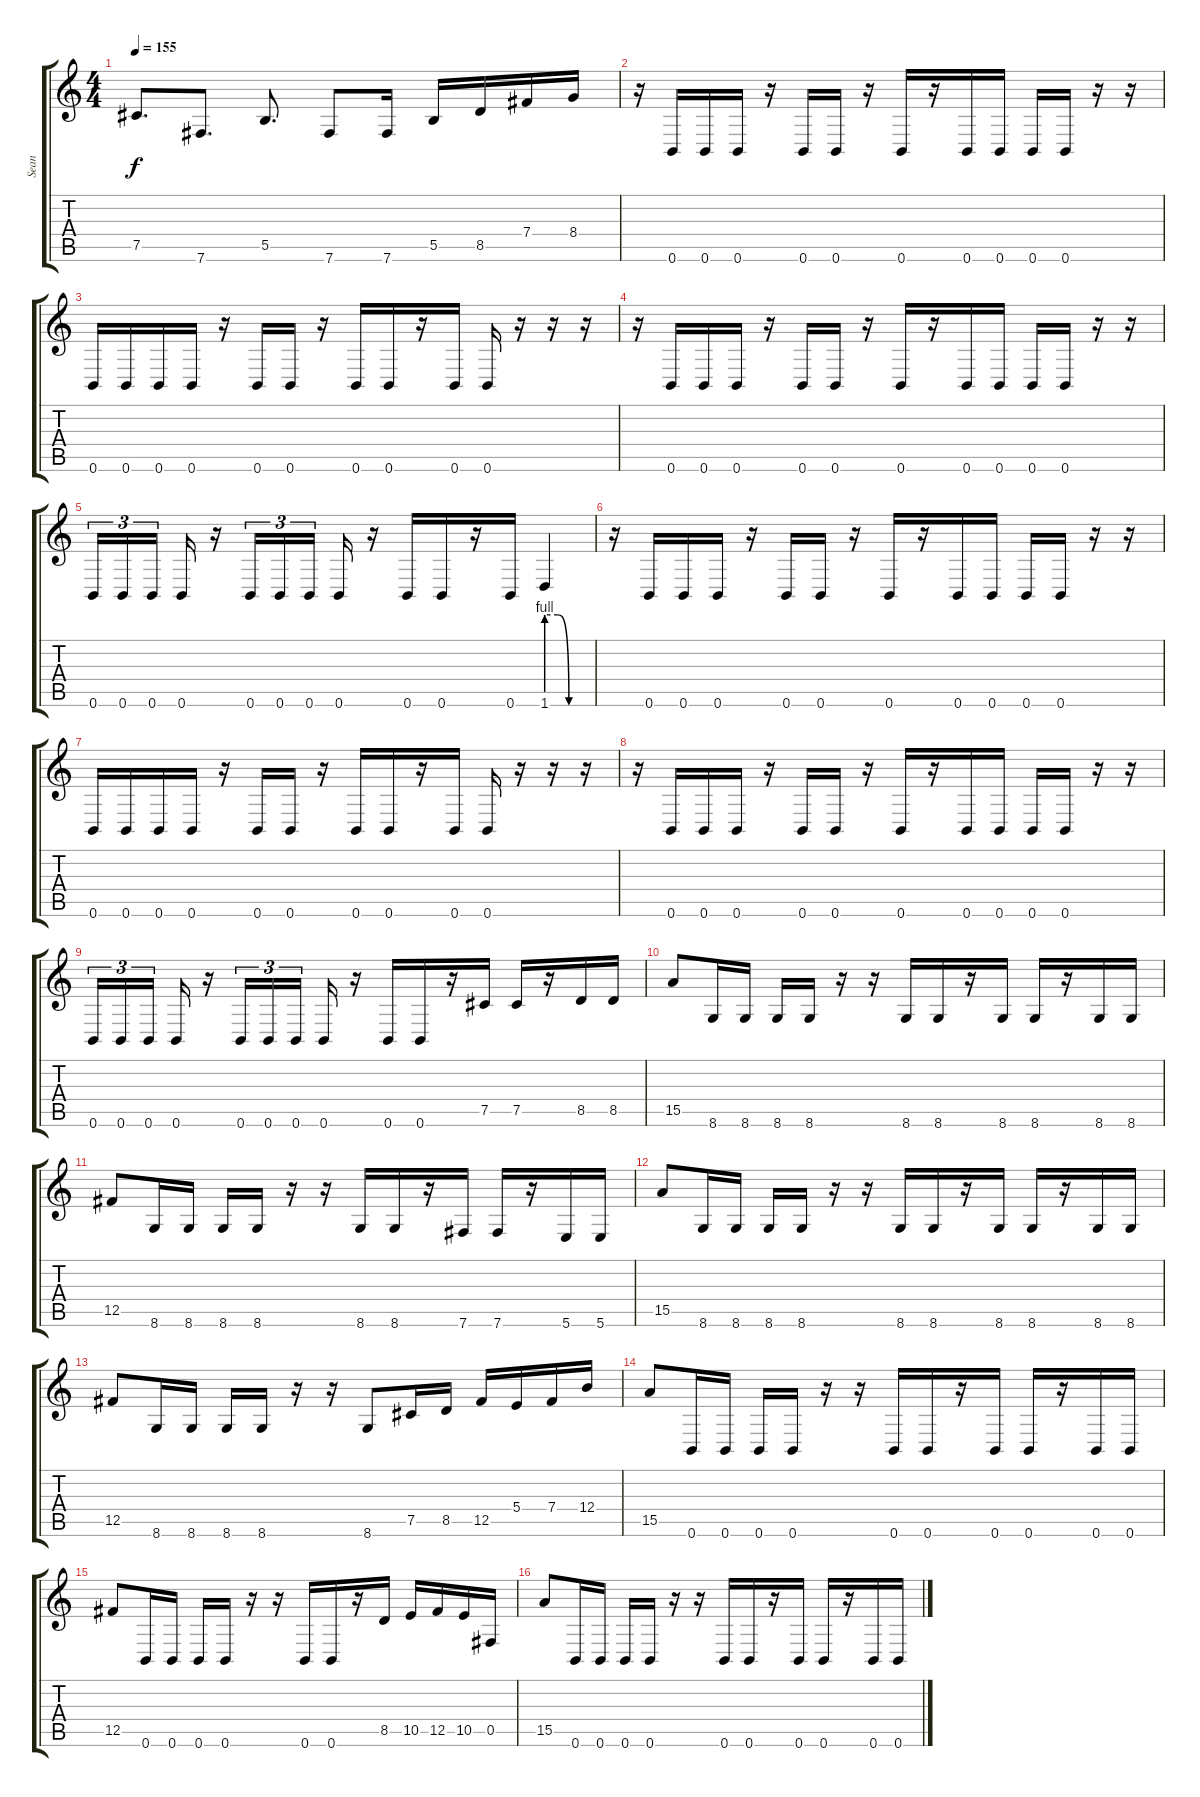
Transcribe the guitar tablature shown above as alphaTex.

\track ("Sean" "Sean") {instrument overdrivenguitar}
\staff {score tabs}
\tuning (Db4 Ab3 E3 B2 Gb2 B1) {hide}
\ts (4 4)
\tempo 155
\clef g2
\ks c
7.5.8{d dy f} 7.6.8{d} 5.5.8{d} 7.6.8 7.6.16 5.5.16 8.5.16 7.4.16 8.4.16 |
r.16 0.6.16 0.6.16 0.6.16 r.16 0.6.16 0.6.16 r.16 0.6.16 r.16 0.6.16 0.6.16 0.6.16 0.6.16 r.16 r.16 |
0.6.16 0.6.16 0.6.16 0.6.16 r.16 0.6.16 0.6.16 r.16 0.6.16 0.6.16 r.16 0.6.16 0.6.16 r.16 r.16 r.16 |
r.16 0.6.16 0.6.16 0.6.16 r.16 0.6.16 0.6.16 r.16 0.6.16 r.16 0.6.16 0.6.16 0.6.16 0.6.16 r.16 r.16 |
0.6.16{tu (3 2)} 0.6.16{tu (3 2)} 0.6.16{tu (3 2) beam splitsecondary} 0.6.16 r.16 0.6.16{tu (3 2)} 0.6.16{tu (3 2)} 0.6.16{tu (3 2) beam splitsecondary} 0.6.16 r.16 0.6.16 0.6.16 r.16 0.6.16 1.6{be (custom 0 4 15 4 30 0 60 0)}.4 |
r.16 0.6.16 0.6.16 0.6.16 r.16 0.6.16 0.6.16 r.16 0.6.16 r.16 0.6.16 0.6.16 0.6.16 0.6.16 r.16 r.16 |
0.6.16 0.6.16 0.6.16 0.6.16 r.16 0.6.16 0.6.16 r.16 0.6.16 0.6.16 r.16 0.6.16 0.6.16 r.16 r.16 r.16 |
r.16 0.6.16 0.6.16 0.6.16 r.16 0.6.16 0.6.16 r.16 0.6.16 r.16 0.6.16 0.6.16 0.6.16 0.6.16 r.16 r.16 |
0.6.16{tu (3 2)} 0.6.16{tu (3 2)} 0.6.16{tu (3 2) beam splitsecondary} 0.6.16 r.16 0.6.16{tu (3 2)} 0.6.16{tu (3 2)} 0.6.16{tu (3 2) beam splitsecondary} 0.6.16 r.16 0.6.16 0.6.16 r.16 7.5.16 7.5.16 r.16 8.5.16 8.5.16 |
15.5.8 8.6.16 8.6.16 8.6.16 8.6.16 r.16 r.16 8.6.16 8.6.16 r.16 8.6.16 8.6.16 r.16 8.6.16 8.6.16 |
12.5.8 8.6.16 8.6.16 8.6.16 8.6.16 r.16 r.16 8.6.16 8.6.16 r.16 7.6.16 7.6.16 r.16 5.6.16 5.6.16 |
15.5.8 8.6.16 8.6.16 8.6.16 8.6.16 r.16 r.16 8.6.16 8.6.16 r.16 8.6.16 8.6.16 r.16 8.6.16 8.6.16 |
12.5.8 8.6.16 8.6.16 8.6.16 8.6.16 r.16 r.16 8.6.8 7.5.16 8.5.16 12.5.16 5.4.16 7.4.16 12.4.16 |
15.5.8 0.6.16 0.6.16 0.6.16 0.6.16 r.16 r.16 0.6.16 0.6.16 r.16 0.6.16 0.6.16 r.16 0.6.16 0.6.16 |
12.5.8 0.6.16 0.6.16 0.6.16 0.6.16 r.16 r.16 0.6.16 0.6.16 r.16 8.5.16 10.5.16 12.5.16 10.5.16 0.5.16 |
15.5.8 0.6.16 0.6.16 0.6.16 0.6.16 r.16 r.16 0.6.16 0.6.16 r.16 0.6.16 0.6.16 r.16 0.6.16 0.6.16
